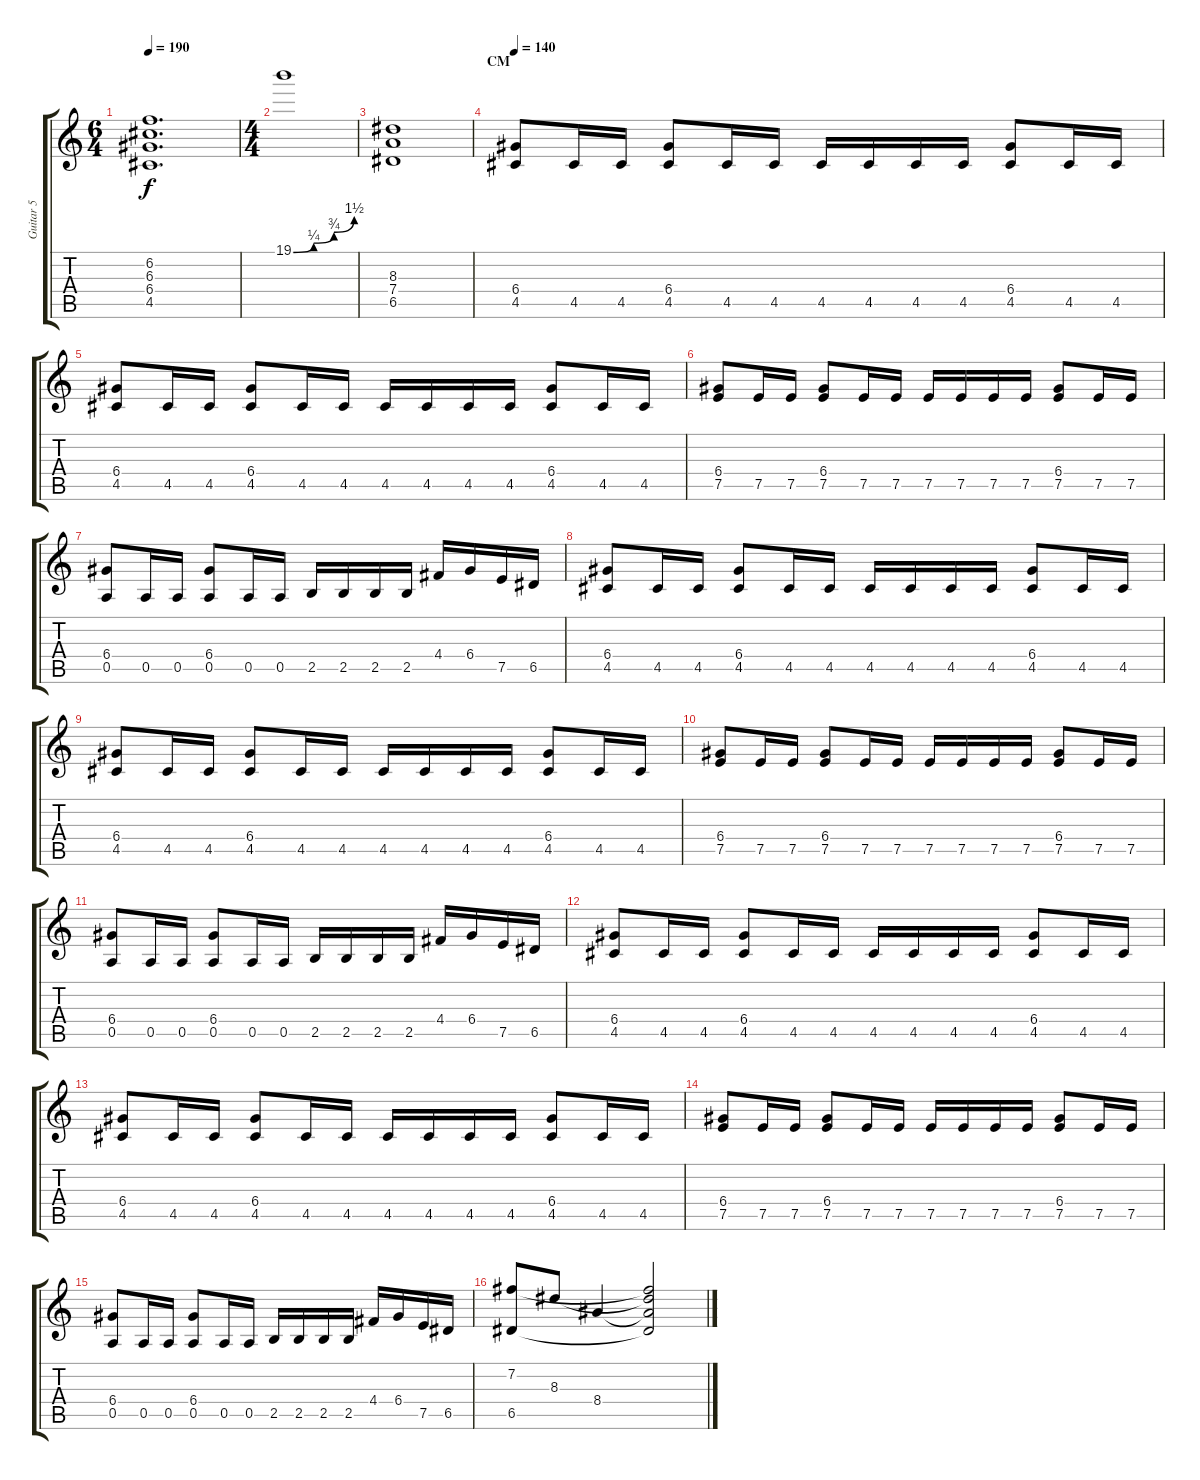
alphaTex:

\track ("Guitar 5" "Guitar 5") {instrument distortionguitar}
\staff {score tabs}
\tuning (E4 B3 G3 D3 A2 D2) {hide}
\ts (6 4)
\tempo 190
\clef g2
\ks c
(6.2{t} 6.3{t} 6.4{t} 4.5{t}).1{d dy f} |
\ts (4 4)
19.1{be (custom 0 0 20 1 40 3 60 6)}.1 |
(8.3 7.4 6.5).1 |
\section ("" "CM")
\tempo 140
(6.4 4.5).8 4.5.16 4.5.16 (6.4 4.5).8 4.5.16 4.5.16 4.5.16 4.5.16 4.5.16 4.5.16 (6.4 4.5).8 4.5.16 4.5.16 |
(6.4 4.5).8 4.5.16 4.5.16 (6.4 4.5).8 4.5.16 4.5.16 4.5.16 4.5.16 4.5.16 4.5.16 (6.4 4.5).8 4.5.16 4.5.16 |
(6.4 7.5).8 7.5.16 7.5.16 (6.4 7.5).8 7.5.16 7.5.16 7.5.16 7.5.16 7.5.16 7.5.16 (6.4 7.5).8 7.5.16 7.5.16 |
(6.4 0.5).8 0.5.16 0.5.16 (6.4 0.5).8 0.5.16 0.5.16 2.5.16 2.5.16 2.5.16 2.5.16 4.4.16 6.4.16 7.5.16 6.5.16 |
(6.4 4.5).8 4.5.16 4.5.16 (6.4 4.5).8 4.5.16 4.5.16 4.5.16 4.5.16 4.5.16 4.5.16 (6.4 4.5).8 4.5.16 4.5.16 |
(6.4 4.5).8 4.5.16 4.5.16 (6.4 4.5).8 4.5.16 4.5.16 4.5.16 4.5.16 4.5.16 4.5.16 (6.4 4.5).8 4.5.16 4.5.16 |
(6.4 7.5).8 7.5.16 7.5.16 (6.4 7.5).8 7.5.16 7.5.16 7.5.16 7.5.16 7.5.16 7.5.16 (6.4 7.5).8 7.5.16 7.5.16 |
(6.4 0.5).8 0.5.16 0.5.16 (6.4 0.5).8 0.5.16 0.5.16 2.5.16 2.5.16 2.5.16 2.5.16 4.4.16 6.4.16 7.5.16 6.5.16 |
(6.4 4.5).8 4.5.16 4.5.16 (6.4 4.5).8 4.5.16 4.5.16 4.5.16 4.5.16 4.5.16 4.5.16 (6.4 4.5).8 4.5.16 4.5.16 |
(6.4 4.5).8 4.5.16 4.5.16 (6.4 4.5).8 4.5.16 4.5.16 4.5.16 4.5.16 4.5.16 4.5.16 (6.4 4.5).8 4.5.16 4.5.16 |
(6.4 7.5).8 7.5.16 7.5.16 (6.4 7.5).8 7.5.16 7.5.16 7.5.16 7.5.16 7.5.16 7.5.16 (6.4 7.5).8 7.5.16 7.5.16 |
(6.4 0.5).8 0.5.16 0.5.16 (6.4 0.5).8 0.5.16 0.5.16 2.5.16 2.5.16 2.5.16 2.5.16 4.4.16 6.4.16 7.5.16 6.5.16 |
(7.2 6.5).8 8.3.8 8.4.4 (7.2{t} 8.3{t} 8.4{t} 6.5{t}).2
